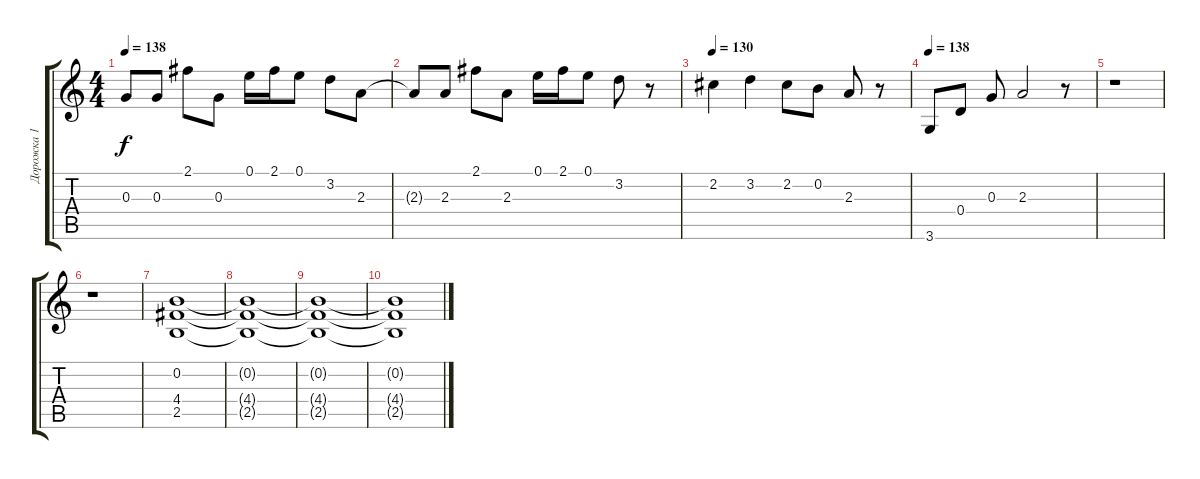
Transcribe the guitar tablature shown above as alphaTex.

\track ("Дорожка 1" "Дорожка 1") {instrument distortionguitar}
\staff {score tabs}
\tuning (E4 B3 G3 D3 A2 E2) {hide}
\ts (4 4)
\tempo 138
\clef g2
\ks c
0.3{t}.8{dy f} 0.3.8 2.1.8 0.3.8 0.1.16 2.1.16 0.1.8 3.2.8 2.3.8 |
2.3{t}.8 2.3.8 2.1.8 2.3.8 0.1.16 2.1.16 0.1.8 3.2.8 r.8 |
\tempo 130
2.2.4 3.2.4 2.2.8 0.2.8 2.3.8 r.8 |
\tempo 138
3.6.8 0.4.8 0.3.8 2.3.2 r.8 |
r.1 |
r.1 |
(0.2 4.4 2.5).1 |
(0.2{t} 4.4{t} 2.5{t}).1 |
(0.2{t} 4.4{t} 2.5{t}).1 |
(0.2{t} 4.4{t} 2.5{t}).1
